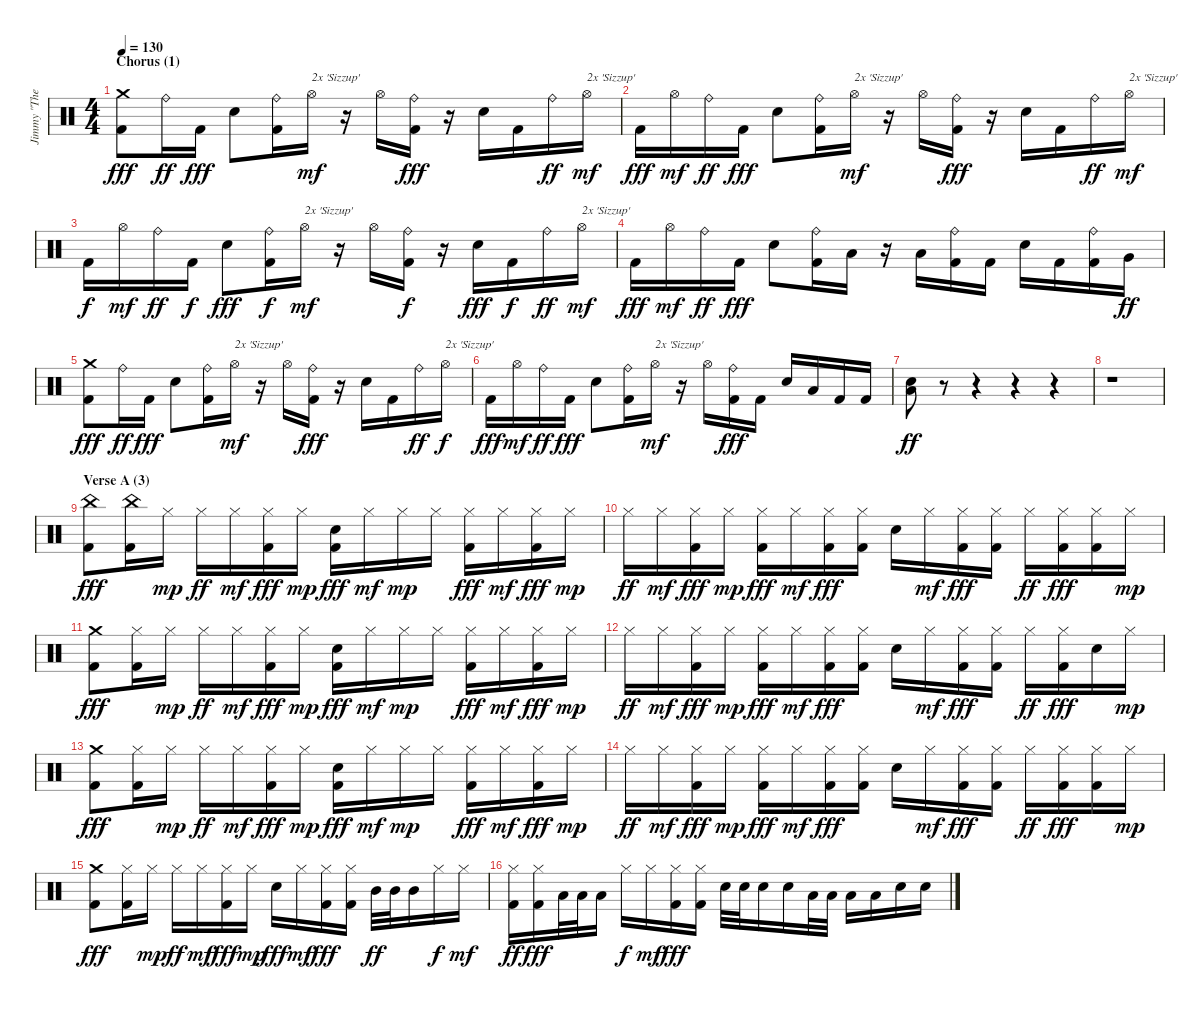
\track ("Jimmy \"The Rev\" Sullivan (Drums)" "Jimmy \"The") {instrument percussion}
\staff {score}
\articulation defaults
\ts (4 4)
\section ("" "Chorus (1)")
\tempo 130
\clef neutral
\ks c
("Crash medium (hit)" "Kick (hit) 2").8{dy fff} "Ride (bell)".16{dy ff} "Kick (hit) 2".16{dy fff} "Electric Snare (hit)".8 ("Ride (bell)" "Kick (hit) 2").16 "Hi-Hat (open)".16{txt "2x 'Sizzup'" dy mf} r.16 "Hi-Hat (open)".16 ("Ride (bell)" "Kick (hit) 2").16{dy fff} r.16 "Electric Snare (hit)".16 "Kick (hit) 2".16 "Ride (bell)".16{dy ff} "Hi-Hat (open)".16{txt "2x 'Sizzup'" dy mf} |
"Kick (hit) 2".16{dy fff} "Hi-Hat (open)".16{dy mf} "Ride (bell)".16{dy ff} "Kick (hit) 2".16{dy fff} "Electric Snare (hit)".8 ("Ride (bell)" "Kick (hit) 2").16 "Hi-Hat (open)".16{txt "2x 'Sizzup'" dy mf} r.16 "Hi-Hat (open)".16 ("Ride (bell)" "Kick (hit) 2").16{dy fff} r.16 "Electric Snare (hit)".16 "Kick (hit) 2".16 "Ride (bell)".16{dy ff} "Hi-Hat (open)".16{txt "2x 'Sizzup'" dy mf} |
"Kick (hit) 2".16{dy f} "Hi-Hat (open)".16{dy mf} "Ride (bell)".16{dy ff} "Kick (hit) 2".16{dy f} "Electric Snare (hit)".8{dy fff} ("Ride (bell)" "Kick (hit) 2").16{dy f} "Hi-Hat (open)".16{txt "2x 'Sizzup'" dy mf} r.16 "Hi-Hat (open)".16 ("Ride (bell)" "Kick (hit) 2").16{dy f} r.16 "Electric Snare (hit)".16{dy fff} "Kick (hit) 2".16{dy f} "Ride (bell)".16{dy ff} "Hi-Hat (open)".16{txt "2x 'Sizzup'" dy mf} |
"Kick (hit) 2".16{dy fff} "Hi-Hat (open)".16{dy mf} "Ride (bell)".16{dy ff} "Kick (hit) 2".16{dy fff} "Electric Snare (hit)".8 ("Ride (bell)" "Kick (hit) 2").16 "Low Tom (hit)".16 r.16 "Low Tom (hit)".16 ("Ride (bell)" "Kick (hit) 2").16 "Kick (hit) 2".16 "Electric Snare (hit)".16 "Kick (hit) 2".16 ("Ride (bell)" "Kick (hit) 2").16 "Very Low Tom (hit)".16{dy ff} |
("Crash medium (hit)" "Kick (hit) 2").8{dy fff} "Ride (bell)".16{dy ff} "Kick (hit) 2".16{dy fff} "Electric Snare (hit)".8 ("Ride (bell)" "Kick (hit) 2").16 "Hi-Hat (open)".16{txt "2x 'Sizzup'" dy mf} r.16 "Hi-Hat (open)".16 ("Ride (bell)" "Kick (hit) 2").16{dy fff} r.16 "Electric Snare (hit)".16 "Kick (hit) 2".16 "Ride (bell)".16{dy ff} "Hi-Hat (open)".16{txt "2x 'Sizzup'" dy f} |
"Kick (hit) 2".16{dy fff} "Hi-Hat (open)".16{dy mf} "Ride (bell)".16{dy ff} "Kick (hit) 2".16{dy fff} "Electric Snare (hit)".8 ("Ride (bell)" "Kick (hit) 2").16 "Hi-Hat (open)".16{txt "2x 'Sizzup'" dy mf} r.16 "Hi-Hat (open)".16 ("Ride (bell)" "Kick (hit) 2").16{dy fff} "Kick (hit) 2".16 "Electric Snare (hit)".16 "Low Tom (hit)".16 "Kick (hit) 2".16 "Kick (hit) 2".16 |
("Electric Snare (hit)" "Low Floor Tom (hit)").8{dy ff} r.8 r.4 r.4 r.4 |
r.1 |
\section ("" "Verse A (3)")
("China (hit)" "Kick (hit) 2").8{dy fff} ("China (hit)" "Kick (hit) 2").16 "Hi-Hat (closed)".16{dy mp} "Hi-Hat (closed)".16{dy ff} "Hi-Hat (closed)".16{dy mf} ("Hi-Hat (closed)" "Kick (hit) 2").16{dy fff} "Hi-Hat (closed)".16{dy mp} ("Electric Snare (hit)" "Kick (hit) 2").16{dy fff} "Hi-Hat (closed)".16{dy mf} "Hi-Hat (closed)".16{dy mp} "Hi-Hat (closed)".16 ("Hi-Hat (closed)" "Kick (hit) 2").16{dy fff} "Hi-Hat (closed)".16{dy mf} ("Hi-Hat (closed)" "Kick (hit) 2").16{dy fff} "Hi-Hat (closed)".16{dy mp} |
"Hi-Hat (closed)".16{dy ff} "Hi-Hat (closed)".16{dy mf} ("Hi-Hat (closed)" "Kick (hit) 2").16{dy fff} "Hi-Hat (closed)".16{dy mp} ("Hi-Hat (closed)" "Kick (hit) 2").16{dy fff} "Hi-Hat (closed)".16{dy mf} ("Hi-Hat (closed)" "Kick (hit) 2").16{dy fff} ("Hi-Hat (closed)" "Kick (hit) 2").16 "Electric Snare (hit)".16 "Hi-Hat (closed)".16{dy mf} ("Hi-Hat (closed)" "Kick (hit) 2").16{dy fff} ("Hi-Hat (closed)" "Kick (hit) 2").16 "Hi-Hat (closed)".16{dy ff} ("Hi-Hat (closed)" "Kick (hit) 2").16{dy fff} ("Hi-Hat (closed)" "Kick (hit) 2").16 "Hi-Hat (closed)".16{dy mp} |
("Crash medium (hit)" "Kick (hit) 2").8{dy fff} ("Hi-Hat (closed)" "Kick (hit) 2").16 "Hi-Hat (closed)".16{dy mp} "Hi-Hat (closed)".16{dy ff} "Hi-Hat (closed)".16{dy mf} ("Hi-Hat (closed)" "Kick (hit) 2").16{dy fff} "Hi-Hat (closed)".16{dy mp} ("Electric Snare (hit)" "Kick (hit) 2").16{dy fff} "Hi-Hat (closed)".16{dy mf} "Hi-Hat (closed)".16{dy mp} "Hi-Hat (closed)".16 ("Hi-Hat (closed)" "Kick (hit) 2").16{dy fff} "Hi-Hat (closed)".16{dy mf} ("Hi-Hat (closed)" "Kick (hit) 2").16{dy fff} "Hi-Hat (closed)".16{dy mp} |
"Hi-Hat (closed)".16{dy ff} "Hi-Hat (closed)".16{dy mf} ("Hi-Hat (closed)" "Kick (hit) 2").16{dy fff} "Hi-Hat (closed)".16{dy mp} ("Hi-Hat (closed)" "Kick (hit) 2").16{dy fff} "Hi-Hat (closed)".16{dy mf} ("Hi-Hat (closed)" "Kick (hit) 2").16{dy fff} ("Hi-Hat (closed)" "Kick (hit) 2").16 "Electric Snare (hit)".16 "Hi-Hat (closed)".16{dy mf} ("Hi-Hat (closed)" "Kick (hit) 2").16{dy fff} ("Hi-Hat (closed)" "Kick (hit) 2").16 "Hi-Hat (closed)".16{dy ff} ("Hi-Hat (closed)" "Kick (hit) 2").16{dy fff} "Electric Snare (hit)".16 "Hi-Hat (closed)".16{dy mp} |
("Crash medium (hit)" "Kick (hit) 2").8{dy fff} ("Hi-Hat (closed)" "Kick (hit) 2").16 "Hi-Hat (closed)".16{dy mp} "Hi-Hat (closed)".16{dy ff} "Hi-Hat (closed)".16{dy mf} ("Hi-Hat (closed)" "Kick (hit) 2").16{dy fff} "Hi-Hat (closed)".16{dy mp} ("Electric Snare (hit)" "Kick (hit) 2").16{dy fff} "Hi-Hat (closed)".16{dy mf} "Hi-Hat (closed)".16{dy mp} "Hi-Hat (closed)".16 ("Hi-Hat (closed)" "Kick (hit) 2").16{dy fff} "Hi-Hat (closed)".16{dy mf} ("Hi-Hat (closed)" "Kick (hit) 2").16{dy fff} "Hi-Hat (closed)".16{dy mp} |
"Hi-Hat (closed)".16{dy ff} "Hi-Hat (closed)".16{dy mf} ("Hi-Hat (closed)" "Kick (hit) 2").16{dy fff} "Hi-Hat (closed)".16{dy mp} ("Hi-Hat (closed)" "Kick (hit) 2").16{dy fff} "Hi-Hat (closed)".16{dy mf} ("Hi-Hat (closed)" "Kick (hit) 2").16{dy fff} ("Hi-Hat (closed)" "Kick (hit) 2").16 "Electric Snare (hit)".16 "Hi-Hat (closed)".16{dy mf} ("Hi-Hat (closed)" "Kick (hit) 2").16{dy fff} ("Hi-Hat (closed)" "Kick (hit) 2").16 "Hi-Hat (closed)".16{dy ff} ("Hi-Hat (closed)" "Kick (hit) 2").16{dy fff} ("Hi-Hat (closed)" "Kick (hit) 2").16 "Hi-Hat (closed)".16{dy mp} |
("Crash medium (hit)" "Kick (hit) 2").8{dy fff} ("Hi-Hat (closed)" "Kick (hit) 2").16 "Hi-Hat (closed)".16{dy mp} "Hi-Hat (closed)".16{dy ff} "Hi-Hat (closed)".16{dy mf} ("Hi-Hat (closed)" "Kick (hit) 2").16{dy fff} "Hi-Hat (closed)".16{dy mp} "Electric Snare (hit)".16{dy fff} "Hi-Hat (closed)".16{dy mf} ("Hi-Hat (closed)" "Kick (hit) 2").16{dy fff} ("Hi-Hat (closed)" "Kick (hit) 2").16 "Mid Tom (hit)".32{dy ff} "Mid Tom (hit)".32 "Mid Tom (hit)".16 "Hi-Hat (closed)".16{dy f} "Hi-Hat (closed)".16{dy mf} |
("Hi-Hat (closed)" "Kick (hit) 2").16{dy ff} ("Hi-Hat (closed)" "Kick (hit) 2").16{dy fff} "Low Tom (hit)".32 "Low Tom (hit)".32 "Low Tom (hit)".16 "Hi-Hat (closed)".16{dy f} "Hi-Hat (closed)".16{dy mf} ("Hi-Hat (closed)" "Kick (hit) 2").16{dy fff} ("Hi-Hat (closed)" "Kick (hit) 2").16 "Electric Snare (hit)".32 "Electric Snare (hit)".32 "Electric Snare (hit)".16 "Electric Snare (hit)".16 "Low Tom (hit)".32 "Low Tom (hit)".32 "Low Tom (hit)".16 "Low Tom (hit)".16 "Electric Snare (hit)".16 "Electric Snare (hit)".16
